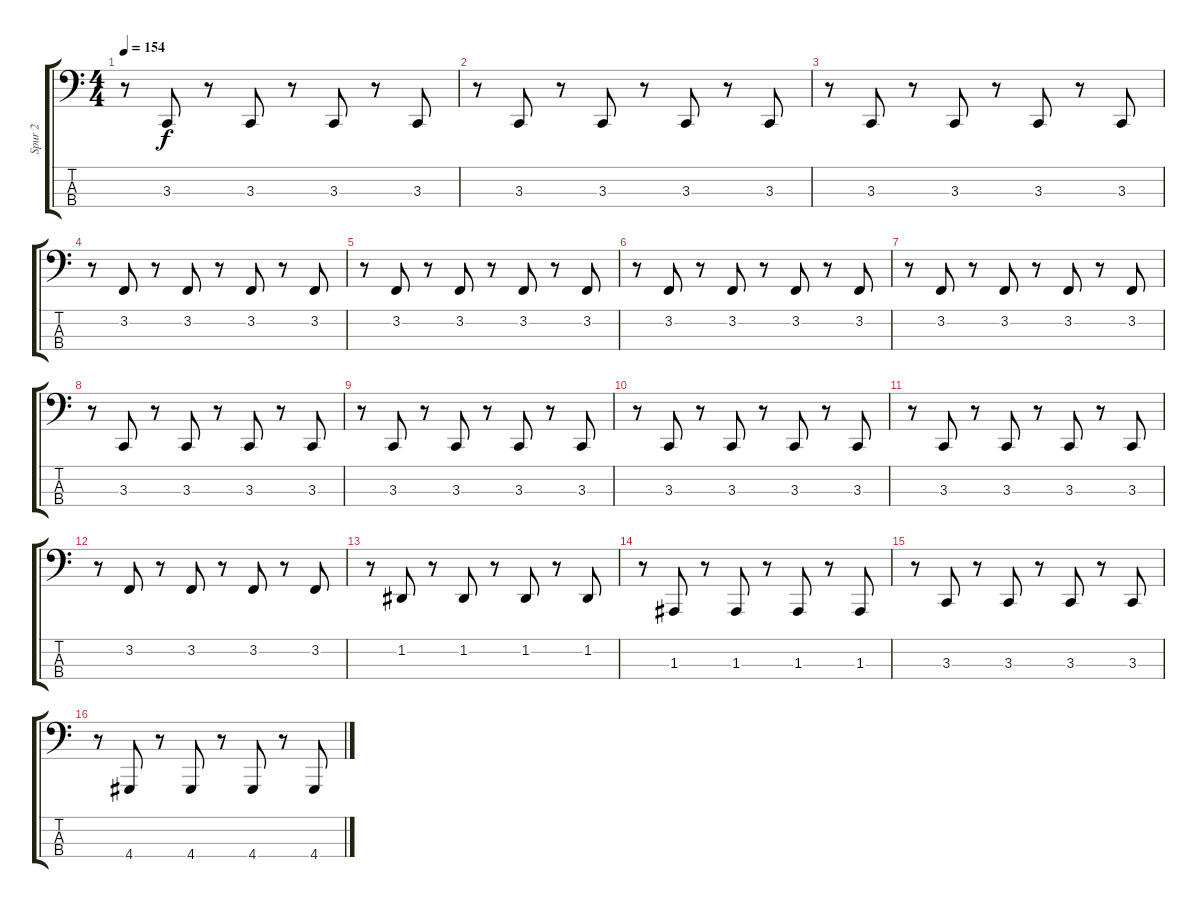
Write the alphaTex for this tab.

\track ("Spur 2" "Spur 2") {instrument acousticgrandpiano}
\staff {score tabs}
\tuning (G2 D2 A1 E1) {hide}
\ts (4 4)
\tempo 154
\clef f4
\ks c
r.8{dy f} 3.3.8 r.8 3.3.8 r.8 3.3.8 r.8 3.3.8 |
r.8 3.3.8 r.8 3.3.8 r.8 3.3.8 r.8 3.3.8 |
r.8 3.3.8 r.8 3.3.8 r.8 3.3.8 r.8 3.3.8 |
r.8 3.2.8 r.8 3.2.8 r.8 3.2.8 r.8 3.2.8 |
r.8 3.2.8 r.8 3.2.8 r.8 3.2.8 r.8 3.2.8 |
r.8 3.2.8 r.8 3.2.8 r.8 3.2.8 r.8 3.2.8 |
r.8 3.2.8 r.8 3.2.8 r.8 3.2.8 r.8 3.2.8 |
r.8 3.3.8 r.8 3.3.8 r.8 3.3.8 r.8 3.3.8 |
r.8 3.3.8 r.8 3.3.8 r.8 3.3.8 r.8 3.3.8 |
r.8 3.3.8 r.8 3.3.8 r.8 3.3.8 r.8 3.3.8 |
r.8 3.3.8 r.8 3.3.8 r.8 3.3.8 r.8 3.3.8 |
r.8 3.2.8 r.8 3.2.8 r.8 3.2.8 r.8 3.2.8 |
r.8 1.2.8 r.8 1.2.8 r.8 1.2.8 r.8 1.2.8 |
r.8 1.3.8 r.8 1.3.8 r.8 1.3.8 r.8 1.3.8 |
r.8 3.3.8 r.8 3.3.8 r.8 3.3.8 r.8 3.3.8 |
r.8 4.4.8 r.8 4.4.8 r.8 4.4.8 r.8 4.4.8
